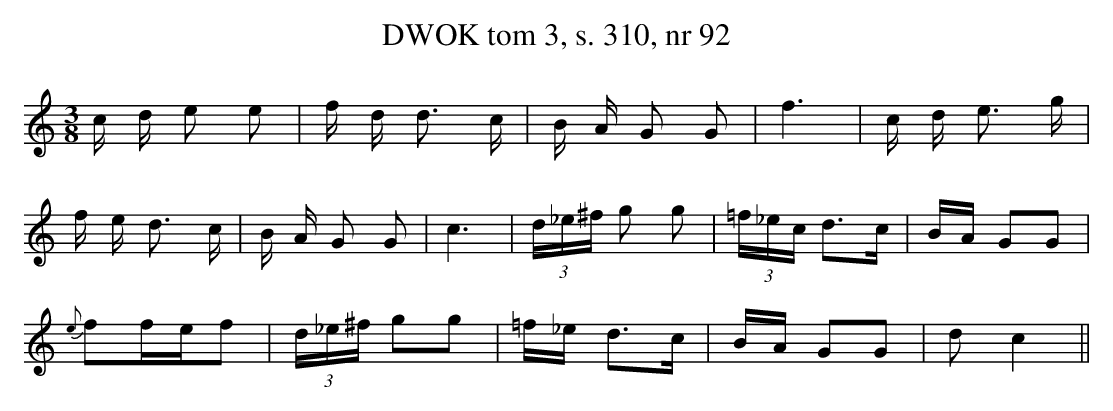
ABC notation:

X:1
T: DWOK tom 3, s. 310, nr 92
L: 1/16
M: 3/8
K: C
c d e2 e2 | f d d3  c | B A G2 G2 | f6 | c d e3 g |
f e d3 c | B A G2 G2 | c6 | (3d_e^f g2 g2 |(3=f_ec d3c | BA G2G2 |
{e}f2fef2 | (3d_e^f g2g2 | =f_e d3c | BA G2G2 | d2 c4 ||
